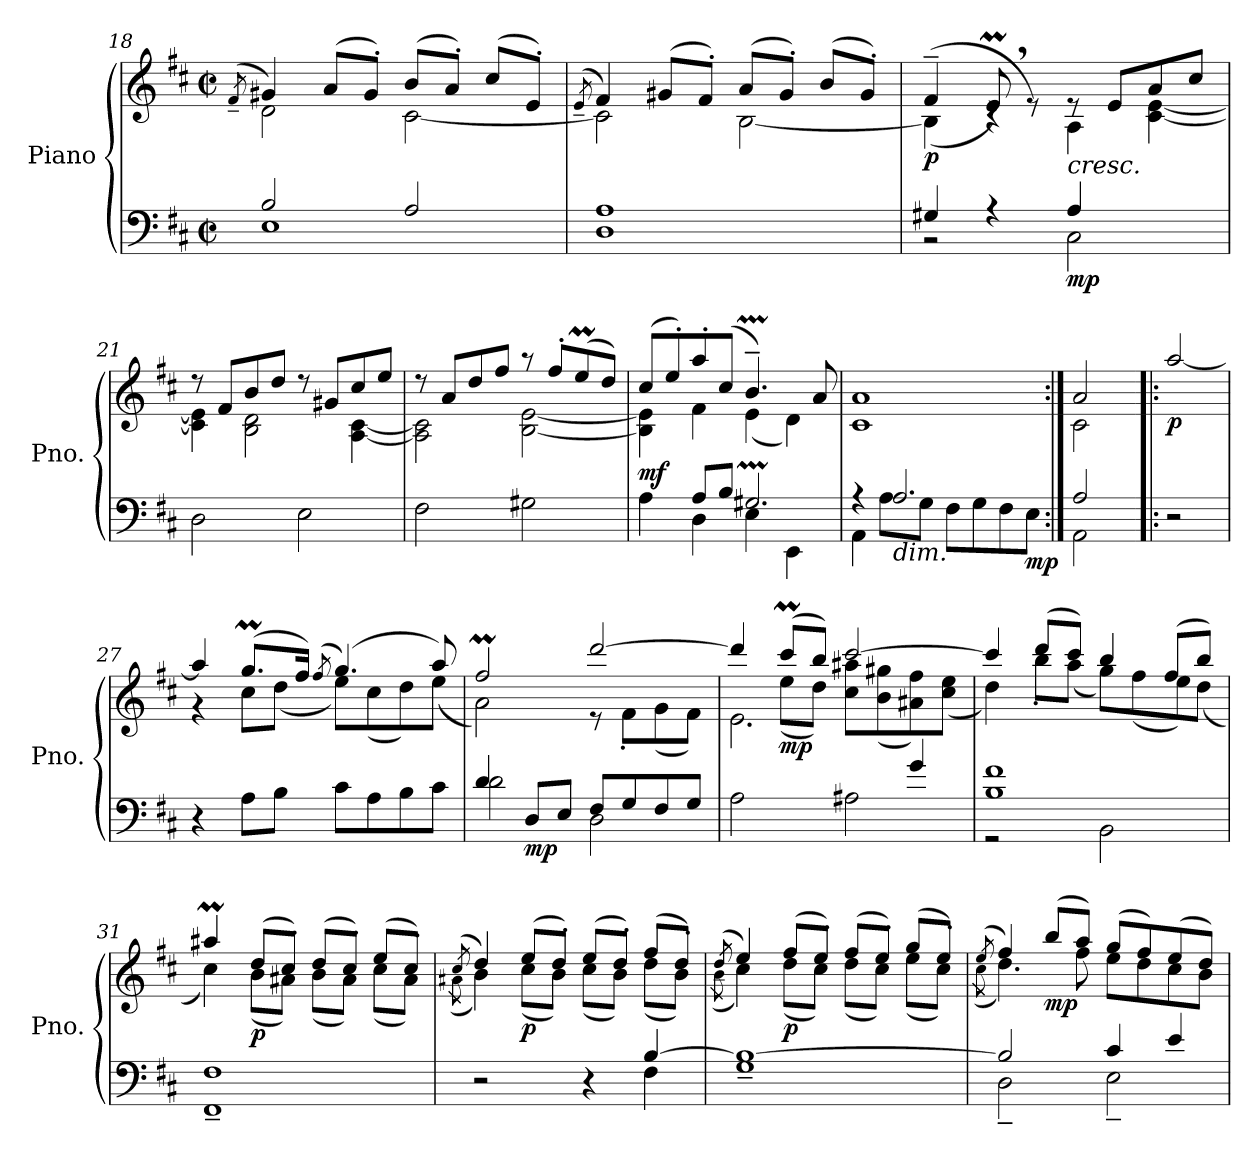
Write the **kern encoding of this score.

**kern	**kern	**dynam
*part1	*part1	*part1
*staff2	*staff1	*staff1/2
*I"Piano	*	*
*I'Pno.	*	*
*clefF4	*clefG2	*
*k[f#c#]	*k[f#c#]	*
*M2/2	*M2/2	*
*met(c|)	*met(c|)	*
=18	=18	=18
.	(<8qf#~/	.
*^	*^	*
2B/	1E	4g#XZ/)	2d\]	.
.	.	(>8a/L	.	.
.	.	8g#'/J)	.	.
2A/	.	(>8b/L	[2c#\	.
.	.	8a'/J)	.	.
.	.	(>8cc#/L	.	.
.	.	8e'/J)	.	.
*v	*v	*	*	*
=19	=19	=19	=19
.	(<8qe~/	.	.
1D 1A	4f#Z/)	2c#\]	.
.	(>8g#X/L	.	.
.	8f#'/J)	.	.
.	(>8a/L	[2B\	.
.	8g#'/J)	.	.
.	(>8b/L	.	.
.	8g#'/J)	.	.
!!LO:LB:g=z	!!
=20	=20	=20	=20
*	*MM70	*	*
*^	*	*	*
!	!	!	!	!LO:DY:b
4G#X/	2r	(>4f#~/	(<4B\]	p
4r	.	8eM,/	4rc)	.
.	.	8re)	.	.
*	*	*MM80	*	*
!	!	!LO:TX:b:i:t=cresc.	!	!
!	!	!	!	!LO:DY:b=2
4A/	2C#\	8re	4A\	mp
.	.	8e/L	.	.
4ryy	.	8a/	[4c#\ [4e\	.
.	.	8cc#/J	.	.
=21	=21	=21	=21	=21
2D\	1ryy	8r	4c#\] 4e\]	.
.	.	8f#/L	.	.
.	.	8b/	2B\ 2d\	.
.	.	8dd/J	.	.
2E\	.	8r	.	.
.	.	8g#X/L	.	.
.	.	8cc#/	[4A\ [4c#\	.
.	.	8ee/J	.	.
*v	*v	*	*	*
=22	=22	=22	=22
2F#\	8r	2A\] 2c#\]	.
.	8a/L	.	.
.	8dd/	.	.
.	8ff#/J	.	.
2G#X\	8r	[2B\ [2e\	.
.	8ff#'/L	.	.
.	(>8eeM/	.	.
.	8dd/J)	.	.
=23	=23	=23	=23
*^	*	*	*
!	!	!	!	!LO:DY:b
4A\	4ryy	(>8cc#/L	4B\] 4e\]	mf
.	.	8ee'/)	.	.
8A/L	4D\	8aa'/	4f#\	.
8B/J	.	(>8cc#/J	.	.
!LO:N:head=open	!	!	!	!
4.G#Xmm/	4E\	4.bMM~/)	(<4e\	.
.	4EE\	.	4d\)	.
8ryy	.	8a/	.	.
*	*	*v	*v	*
=24	=24	=24	=24
4r	4AA\	1c# 1a	.
!LO:TX:b:i:t=dim.	!	!	!
2.A/	8A\L	.	.
.	8G\J	.	.
.	8F#\L	.	.
.	8G\	.	.
.	8F#\	.	.
!	!	!	!LO:DY:b=2
.	8E\J	.	mp
=25:|!	=25:|!	=25:|!	=25:|!
*	*	*^	*
2A/	2AA\	2a/	2c#\	.
!!LO:PB:g=z
=26!|:	=26!|:	=26!|:	=26!|:	=26!|:
!	!	!	!	!LO:DY:b
*v	*v	*	*	*
*	*v	*v	*
2r	[2aa/	p
=27	=27	=27
*	*^	*
4r	4aa/]	4r	.
8A\L	(>8.ggM/L	8cc#\L	.
8B\J	.	(<8dd\J	.
.	16ff#/Jk)	.	.
.	(<8qff#/	.	.
8c#\L	(>4.gg/)	8ee\L)	.
8A\	.	(<8cc#\	.
8B\	.	8dd\)	.
8c#\J	8aa/)	(<8ee\J	.
=28	=28	=28	=28
*^	*	*	*
4d/	2d\	2ff#m/	2a\)	.
!	!	!	!	!LO:DY:b=2
8D/L	.	.	.	mp
8E/J	.	.	.	.
8F#/L	2D\	[2ddd/	8r	.
8G/	.	.	8f#'\L	.
8F#/	.	.	(<8g\	.
8G/J	.	.	8f#\J)	.
=29	=29	=29	=29	=29
*	*	*	*^	*
2.ryy	2A\	4ddd/]	4rffyy	(>2.e\	.
!	!	!	!	!	!LO:DY:b
.	.	(>8ccc#m/L	(<8ee\L	.	mp
.	.	8bb/J)	8dd\J)	.	.
.	2A#X\	[2ccc#/	8cc#\ 8aa#X\L	.	.
.	.	.	(<8b\ 8gg#X\	.	.
4g/)	.	.	8a#X\ 8ff#\)	4ryy	.
.	.	.	(<8cc#\ 8ee\J	.	.
!!LO:LB:g=z	!!	!!
=30	=30	=30	=30	=30	=30
1B 1f#	2r	4ccc#/]	4dd\)	4ryy	.
.	.	(>8ddd/L	8bb'\L	4rDyy	.
.	.	8ccc#/J)	(<8aa\J	.	.
.	2BB\	4bb/	8gg\L)	2rFyy	.
.	.	.	(<8ff#\	.	.
*	*	*MM70	*	*	*
.	.	(>8ff#/L	8ee\)	.	.
.	.	8bb/J)	(<8dd\J	.	.
*v	*v	*	*	*	*
*	*	*v	*v	*
=31	=31	=31	=31
1FF#~ 1F#~	4aa#XmZ/	4cc#\)	.
*	*MM80	*	*
!	!	!	!LO:DY:b
.	(>8dd/L	(<8b\L	p
.	8cc#'/J)	8a#X\J)	.
.	(>8dd/L	(<8b\L	.
.	8cc#'/J)	8a#\J)	.
.	(>8ee/L	(<8cc#\L	.
.	8cc#'/J)	8a#\J)	.
=32	=32	=32	=32
.	(>8qcc#~/	(<8qa#X\	.
*^	*	*	*
2r	2.ryy	4ddZ/)	4b\)	.
!	!	!	!	!LO:DY:b
.	.	(>8ee/L	(<8cc#\L	p
.	.	8dd'/J)	8b\J)	.
4r	.	(>8ee/L	(<8cc#\L	.
.	.	8dd'/J)	8b\J)	.
[4B/	4F#\	(>8ff#/L	(<8dd\L	.
.	.	8dd'/J)	8b\J)	.
=33	=33	=33	=33	=33
.	.	(>8qdd~/	(<8qb\	.
1B_	1G~	4eeZ/)	4cc#\)	.
!	!	!	!	!LO:DY:b
.	.	(>8ff#/L	(<8dd\L	p
.	.	8ee'/J)	8cc#\J)	.
.	.	(>8ff#/L	(<8dd\L	.
.	.	8ee'/J)	8cc#\J)	.
.	.	(>8gg/L	(<8ee\L	.
.	.	8ee'/J)	8cc#\J)	.
!!LO:LB:g=z	!!
=34	=34	=34	=34	=34
.	.	(>8qee/	(<8qcc#\	.
2B/]	2D~\	4ff#/)	4.dd\)	.
!	!	!	!	!LO:DY:b
.	.	(>8bb/L	.	mp
.	.	8aa/J)	8ff#\	.
4c#/	2E~\	(>8gg/L	8ee\L	.
.	.	8ff#/)	8dd\	.
4e/	.	(>8ee/	8cc#\	.
.	.	8dd/J)	8b\J	.
*v	*v	*	*	*
*	*v	*v	*
=	=	=
*-	*-	*-
